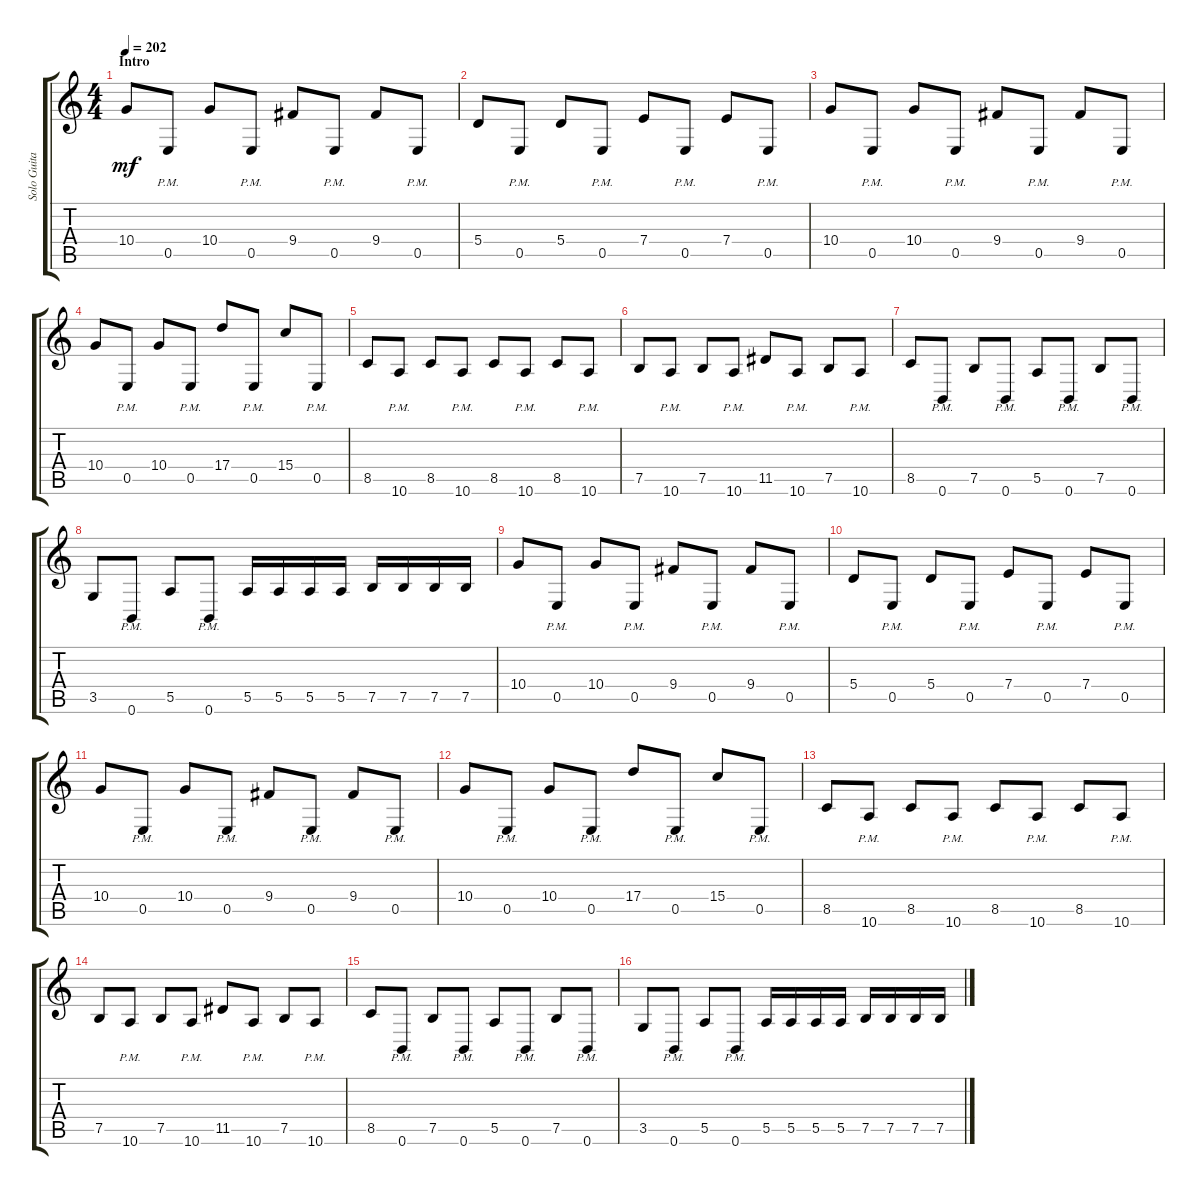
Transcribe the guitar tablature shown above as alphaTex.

\track ("Solo Guitar" "Solo Guita") {instrument distortionguitar}
\staff {score tabs}
\tuning (B3 Gb3 D3 A2 E2 B1) {hide}
\ts (4 4)
\section ("" "Intro")
\tempo 202
\clef g2
\ks c
10.4.8{dy mf instrument distortionguitar} 0.5{pm}.8 10.4.8 0.5{pm}.8 9.4.8 0.5{pm}.8 9.4.8 0.5{pm}.8 |
5.4.8 0.5{pm}.8 5.4.8 0.5{pm}.8 7.4.8 0.5{pm}.8 7.4.8 0.5{pm}.8 |
10.4.8 0.5{pm}.8 10.4.8 0.5{pm}.8 9.4.8 0.5{pm}.8 9.4.8 0.5{pm}.8 |
10.4.8 0.5{pm}.8 10.4.8 0.5{pm}.8 17.4.8 0.5{pm}.8 15.4.8 0.5{pm}.8 |
8.5.8 10.6{pm}.8 8.5.8 10.6{pm}.8 8.5.8 10.6{pm}.8 8.5.8 10.6{pm}.8 |
7.5.8 10.6{pm}.8 7.5.8 10.6{pm}.8 11.5.8 10.6{pm}.8 7.5.8 10.6{pm}.8 |
8.5.8 0.6{pm}.8 7.5.8 0.6{pm}.8 5.5.8 0.6{pm}.8 7.5.8 0.6{pm}.8 |
3.5.8 0.6{pm}.8 5.5.8 0.6{pm}.8 5.5.16 5.5.16 5.5.16 5.5.16 7.5.16 7.5.16 7.5.16 7.5.16 |
10.4.8 0.5{pm}.8 10.4.8 0.5{pm}.8 9.4.8 0.5{pm}.8 9.4.8 0.5{pm}.8 |
5.4.8 0.5{pm}.8 5.4.8 0.5{pm}.8 7.4.8 0.5{pm}.8 7.4.8 0.5{pm}.8 |
10.4.8 0.5{pm}.8 10.4.8 0.5{pm}.8 9.4.8 0.5{pm}.8 9.4.8 0.5{pm}.8 |
10.4.8 0.5{pm}.8 10.4.8 0.5{pm}.8 17.4.8 0.5{pm}.8 15.4.8 0.5{pm}.8 |
8.5.8 10.6{pm}.8 8.5.8 10.6{pm}.8 8.5.8 10.6{pm}.8 8.5.8 10.6{pm}.8 |
7.5.8 10.6{pm}.8 7.5.8 10.6{pm}.8 11.5.8 10.6{pm}.8 7.5.8 10.6{pm}.8 |
8.5.8 0.6{pm}.8 7.5.8 0.6{pm}.8 5.5.8 0.6{pm}.8 7.5.8 0.6{pm}.8 |
3.5.8 0.6{pm}.8 5.5.8 0.6{pm}.8 5.5.16 5.5.16 5.5.16 5.5.16 7.5.16 7.5.16 7.5.16 7.5.16
